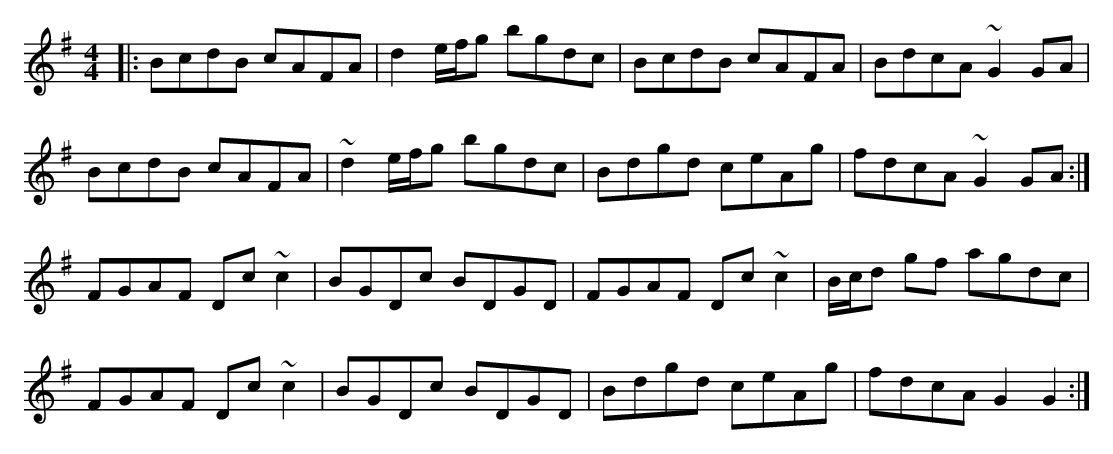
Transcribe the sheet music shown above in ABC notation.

X:1
M:4/4
K:G
|:BcdB cAFA|d2 e/f/g bgdc|BcdB cAFA|BdcA ~G2 GA|
BcdB cAFA|~d2 e/f/g bgdc|Bdgd ceAg|fdcA ~G2 GA:|
FGAF Dc ~c2|BGDc BDGD|FGAF Dc ~c2|B/c/d gf agdc|
FGAF Dc ~c2|BGDc BDGD|Bdgd ceAg|fdcA G2G2:|
